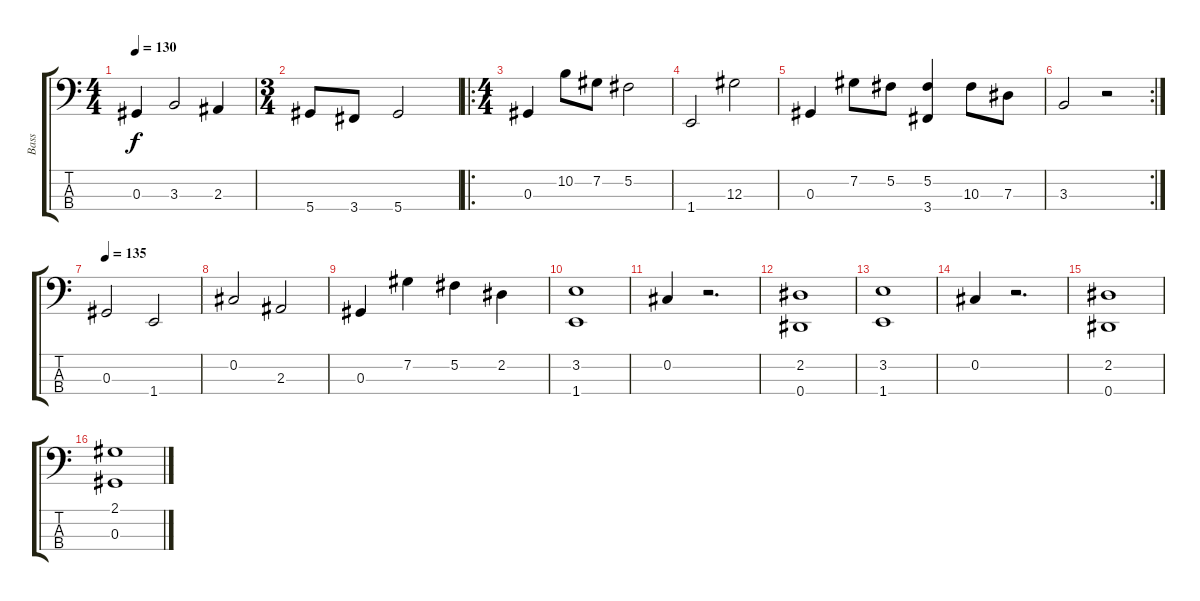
\track ("Bass" "Bass") {instrument fretlessbass}
\staff {score tabs}
\tuning (Gb2 Db2 Ab1 Eb1) {hide}
\ts (4 4)
\tempo 130
\clef f4
\ks c
0.3{t}.4{dy f} 3.3.2 2.3.4 |
\ts (3 4)
5.4.8 3.4.8 5.4.2 |
\ro
\ts (4 4)
0.3.4 10.2.8 7.2.8 5.2.2 |
1.4.2 12.3.2 |
0.3.4 7.2.8 5.2.8 (5.2 3.4).4 10.3.8 7.3.8 |
\rc 2
3.3.2 r.2 |
\tempo 135
0.3.2 1.4.2 |
0.2.2 2.3.2 |
0.3.4 7.2.4 5.2.4 2.2.4 |
(3.2 1.4).1 |
0.2.4 r.2{d} |
(2.2 0.4).1 |
(3.2 1.4).1 |
0.2.4 r.2{d} |
(2.2 0.4).1 |
(2.1 0.3).1
